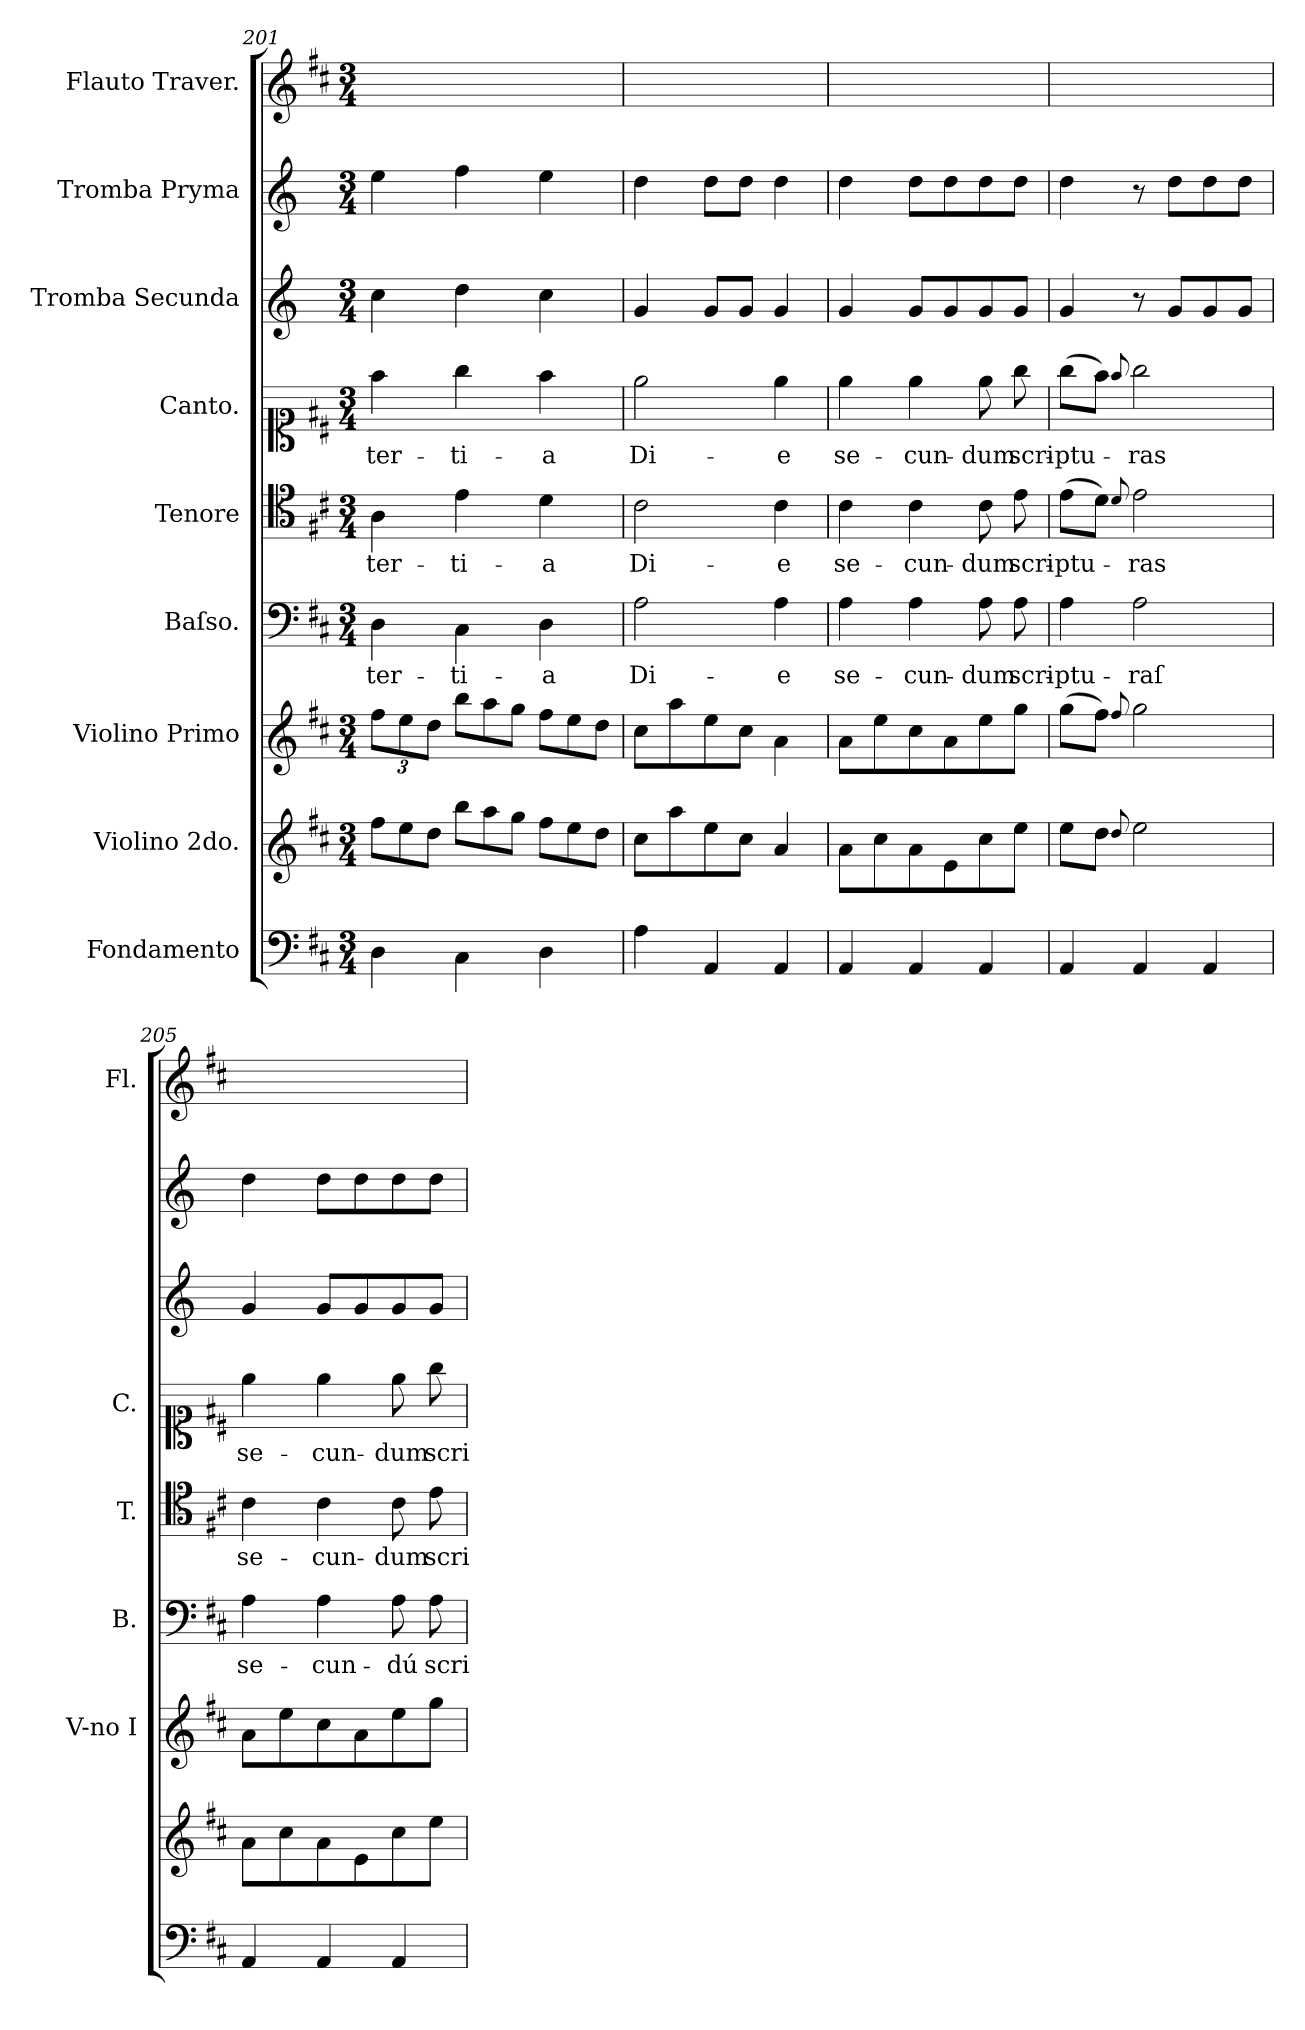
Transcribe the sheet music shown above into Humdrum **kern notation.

**kern	**kern	**kern	**kern	**text	**kern	**text	**kern	**text	**kern	**kern	**kern
*part9	*part8	*part7	*part6	*part6	*part5	*part5	*part4	*part4	*part3	*part2	*part1
*staff9	*staff8	*staff7	*staff6	*staff6	*staff5	*staff5	*staff4	*staff4	*staff3	*staff2	*staff1
*I"Fondamento	*I"Violino 2do.	*I"Violino Primo	*I"Baſso.	*	*I"Tenore	*	*I"Canto.	*	*I"Tromba Secunda	*I"Tromba Pryma	*I"Flauto Traver.
*	*	*I'V-no I	*I'B.	*	*I'T.	*	*I'C.	*	*	*	*I'Fl.
*clefF4	*clefG2	*clefG2	*clefF4	*	*clefC4	*	*clefC1	*	*clefG2	*clefG2	*clefG2
*	*	*	*	*	*	*	*	*	*ITrd-1c-2	*ITrd-1c-2	*
*k[f#c#]	*k[f#c#]	*k[f#c#]	*k[f#c#]	*	*k[f#c#]	*	*k[f#c#]	*	*k[f#c#]	*k[f#c#]	*k[f#c#]
*M3/4	*M3/4	*M3/4	*M3/4	*	*M3/4	*	*M3/4	*	*M3/4	*M3/4	*M3/4
*	*Xtuplet	*	*	*	*	*	*	*	*	*	*
=201	=201	=201	=201	=201	=201	=201	=201	=201	=201	=201	=201
4D\	12ff#\L	12ff#\L	4D\	ter-	4A\	ter-	4ff#\	ter-	4dd\	4ff#\	2.ryy
.	12ee\	12ee\	.	.	.	.	.	.	.	.	.
.	12dd\J	12dd\J	.	.	.	.	.	.	.	.	.
*	*	*Xtuplet	*	*	*	*	*	*	*	*	*
4C#\	12bb\L	12bb\L	4C#\	-ti-	4e\	-ti-	4gg\	-ti-	4ee\	4gg\	.
.	12aa\	12aa\	.	.	.	.	.	.	.	.	.
.	12gg\J	12gg\J	.	.	.	.	.	.	.	.	.
4D\	12ff#\L	12ff#\L	4D\	-a	4d\	-a	4ff#\	-a	4dd\	4ff#\	.
.	12ee\	12ee\	.	.	.	.	.	.	.	.	.
.	12dd\J	12dd\J	.	.	.	.	.	.	.	.	.
=202	=202	=202	=202	=202	=202	=202	=202	=202	=202	=202	=202
4A\	8cc#\L	8cc#\L	2A\	Di-	2c#\	Di-	2ee\	Di-	4a/	4ee\	2.ryy
.	8aa\	8aa\	.	.	.	.	.	.	.	.	.
4AA/	8ee\	8ee\	.	.	.	.	.	.	8a/L	8ee\L	.
.	8cc#\J	8cc#\J	.	.	.	.	.	.	8a/J	8ee\J	.
4AA/	4a/	4a\	4A\	-e	4c#\	-e	4ee\	-e	4a/	4ee\	.
=203	=203	=203	=203	=203	=203	=203	=203	=203	=203	=203	=203
4AA/	8a\L	8a\L	4A\	se-	4c#\	se-	4ee\	se-	4a/	4ee\	2.ryy
.	8cc#\	8ee\	.	.	.	.	.	.	.	.	.
4AA/	8a\	8cc#\	4A\	-cun-	4c#\	-cun-	4ee\	-cun-	8a/L	8ee\L	.
.	8e\	8a\	.	.	.	.	.	.	8a/	8ee\	.
4AA/	8cc#\	8ee\	8A\	-dum	8c#\	-dum	8ee\	-dum	8a/	8ee\	.
.	8ee\J	8gg\J	8A\	scri-	8e\	scri-	8gg\	scri-	8a/J	8ee\J	.
=204	=204	=204	=204	=204	=204	=204	=204	=204	=204	=204	=204
4AA/	8ee\L	(>8gg\L	4A\	-ptu-	(>8e\L	-ptu-	(>8gg\L	-ptu-	4a/	4ee\	2.ryy
.	8dd\J	8ff#\J)	.	.	8d\J)	.	8ff#\J)	.	.	.	.
.	8qqdd/	8qqff#/	.	.	8qqd/	.	8qqff#/	.	.	.	.
4AA/	2ee\	2gg\	2A\	-raſ	2e\	-ras	2gg\	-ras	8r	8r	.
.	.	.	.	.	.	.	.	.	8a/L	8ee\L	.
4AA/	.	.	.	.	.	.	.	.	8a/	8ee\	.
.	.	.	.	.	.	.	.	.	8a/J	8ee\J	.
=205	=205	=205	=205	=205	=205	=205	=205	=205	=205	=205	=205
4AA/	8a\L	8a\L	4A\	se-	4c#\	se-	4ee\	se-	4a/	4ee\	2.ryy
.	8cc#\	8ee\	.	.	.	.	.	.	.	.	.
4AA/	8a\	8cc#\	4A\	-cun-	4c#\	-cun-	4ee\	-cun-	8a/L	8ee\L	.
.	8e\	8a\	.	.	.	.	.	.	8a/	8ee\	.
4AA/	8cc#\	8ee\	8A\	-dú	8c#\	-dum	8ee\	-dum	8a/	8ee\	.
.	8ee\J	8gg\J	8A\	scri-	8e\	scri-	8gg\	scri-	8a/J	8ee\J	.
=	=	=	=	=	=	=	=	=	=	=	=
*-	*-	*-	*-	*-	*-	*-	*-	*-	*-	*-	*-
